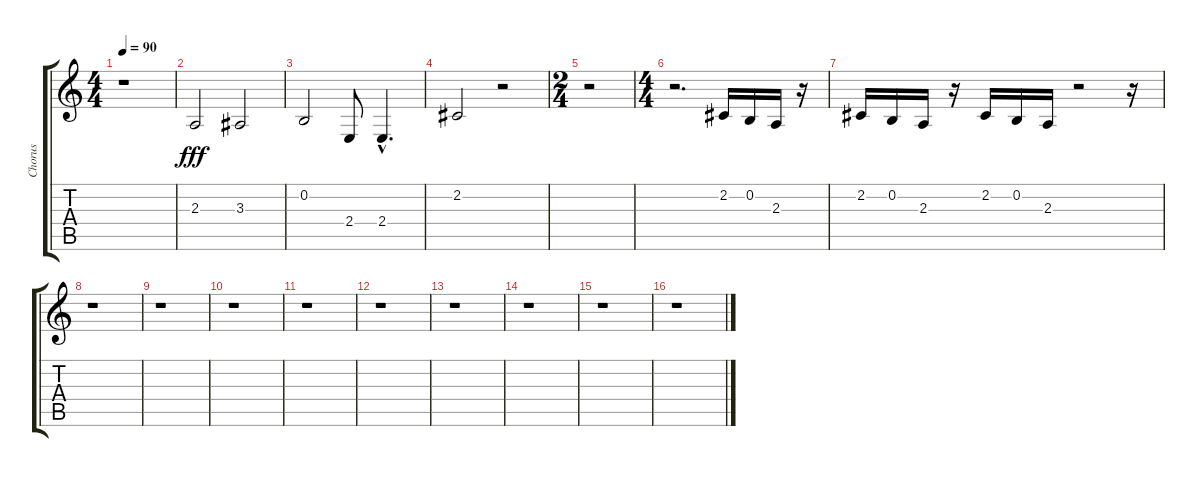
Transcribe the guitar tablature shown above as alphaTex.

\track ("Chorus" "Chorus") {instrument electricpiano1}
\staff {score tabs}
\tuning (E4 B3 G3 D3 A2 E2) {hide}
\ts (4 4)
\tempo 90
\clef g2
\ks c
r.1{dy fff} |
2.3.2 3.3.2 |
0.2.2 2.4.8 2.4{hac}.4{d} |
2.2.2 r.2 |
\ts (2 4)
r.2 |
\ts (4 4)
r.2{d} 2.2.16 0.2.16 2.3.16 r.16 |
2.2.16 0.2.16 2.3.16 r.16 2.2.16 0.2.16 2.3.16 r.2 r.16 |
r.1 |
r.1 |
r.1 |
r.1 |
r.1 |
r.1 |
r.1 |
r.1 |
r.1
